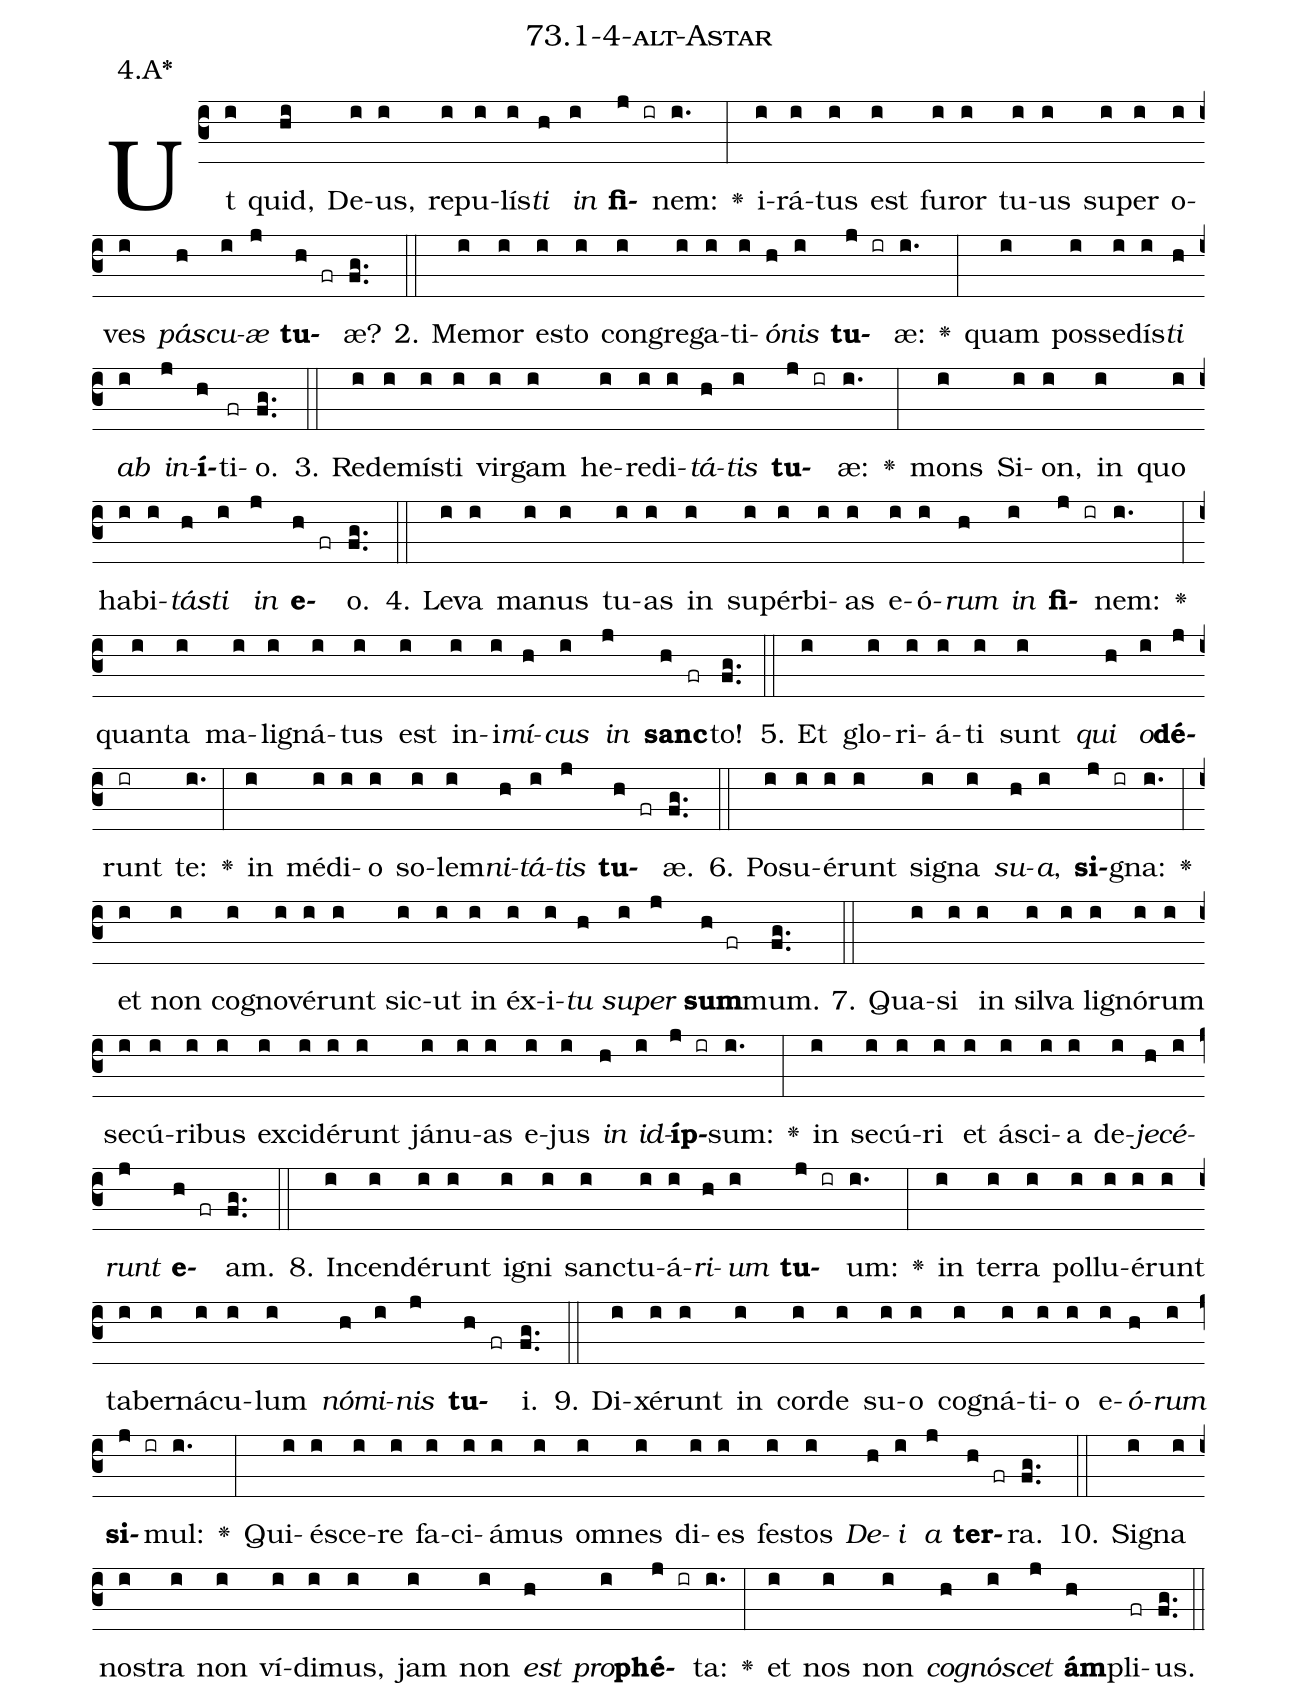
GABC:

name: 73.1-4-alt-Astar;
annotation: 4.A*;
%%
(c3)Ut(i) quid,(hi) De(i)us,(i) re(i)pu(i)lís(i)<i>ti</i>(h) <i>in</i>(i) <b>fi</b>(j ir)nem:(i.) <v>\greheightstar</v>(:) i(i)rá(i)tus(i) est(i) fu(i)ror(i) tu(i)us(i) su(i)per(i) o(i)ves(i) <i>pás</i>(h)<i>cu</i>(i)<i>æ</i>(j) <b>tu</b>(h fr)æ?(fg..) (::)
2. Me(i)mor(i) es(i)to(i) con(i)gre(i)ga(i)ti(i)<i>ó</i>(h)<i>nis</i>(i) <b>tu</b>(j ir)æ:(i.) <v>\greheightstar</v>(:) quam(i) pos(i)se(i)dís(i)<i>ti</i>(h) <i>ab</i>(i) <i>in</i>(j)<b>í</b>(h)ti(fr)o.(fg..) (::)
3. Red(i)e(i)mís(i)ti(i) vir(i)gam(i) he(i)re(i)di(i)<i>tá</i>(h)<i>tis</i>(i) <b>tu</b>(j ir)æ:(i.) <v>\greheightstar</v>(:) mons(i) Si(i)on,(i) in(i) quo(i) ha(i)bi(i)<i>tás</i>(h)<i>ti</i>(i) <i>in</i>(j) <b>e</b>(h fr)o.(fg..) (::)
4. Le(i)va(i) ma(i)nus(i) tu(i)as(i) in(i) su(i)pér(i)bi(i)as(i) e(i)ó(i)<i>rum</i>(h) <i>in</i>(i) <b>fi</b>(j ir)nem:(i.) <v>\greheightstar</v>(:) quan(i)ta(i) ma(i)li(i)gná(i)tus(i) est(i) in(i)i(i)<i>mí</i>(h)<i>cus</i>(i) <i>in</i>(j) <b>sanc</b>(h fr)to!(fg..) (::)
5. Et(i) glo(i)ri(i)á(i)ti(i) sunt(i) <i>qui</i>(h) <i>o</i>(i)<b>dé</b>(j)runt(ir) te:(i.) <v>\greheightstar</v>(:) in(i) mé(i)di(i)o(i) so(i)lem(i)<i>ni</i>(h)<i>tá</i>(i)<i>tis</i>(j) <b>tu</b>(h fr)æ.(fg..) (::)
6. Po(i)su(i)é(i)runt(i) si(i)gna(i) <i>su</i>(h)<i>a</i>,(i) <b>si</b>(j ir)gna:(i.) <v>\greheightstar</v>(:) et(i) non(i) co(i)gno(i)vé(i)runt(i) sic(i)ut(i) in(i) éx(i)i(i)<i>tu</i>(h) <i>su</i>(i)<i>per</i>(j) <b>sum</b>(h fr)mum.(fg..) (::)
7. Qua(i)si(i) in(i) sil(i)va(i) li(i)gnó(i)rum(i) se(i)cú(i)ri(i)bus(i) ex(i)ci(i)dé(i)runt(i) já(i)nu(i)as(i) e(i)jus(i) <i>in</i>(h) <i>id</i>(i)<b>íp</b>(j ir)sum:(i.) <v>\greheightstar</v>(:) in(i) se(i)cú(i)ri(i) et(i) á(i)sci(i)a(i) de(i)<i>je</i>(h)<i>cé</i>(i)<i>runt</i>(j) <b>e</b>(h fr)am.(fg..) (::)
8. In(i)cen(i)dé(i)runt(i) i(i)gni(i) sanc(i)tu(i)á(i)<i>ri</i>(h)<i>um</i>(i) <b>tu</b>(j ir)um:(i.) <v>\greheightstar</v>(:) in(i) ter(i)ra(i) pol(i)lu(i)é(i)runt(i) ta(i)ber(i)ná(i)cu(i)lum(i) <i>nó</i>(h)<i>mi</i>(i)<i>nis</i>(j) <b>tu</b>(h fr)i.(fg..) (::)
9. Di(i)xé(i)runt(i) in(i) cor(i)de(i) su(i)o(i) co(i)gná(i)ti(i)o(i) e(i)<i>ó</i>(h)<i>rum</i>(i) <b>si</b>(j ir)mul:(i.) <v>\greheightstar</v>(:) Qui(i)é(i)sce(i)re(i) fa(i)ci(i)á(i)mus(i) om(i)nes(i) di(i)es(i) fes(i)tos(i) <i>De</i>(h)<i>i</i>(i) <i>a</i>(j) <b>ter</b>(h fr)ra.(fg..) (::)
10. Si(i)gna(i) nos(i)tra(i) non(i) ví(i)di(i)mus,(i) jam(i) non(i) <i>est</i>(h) <i>pro</i>(i)<b>phé</b>(j ir)ta:(i.) <v>\greheightstar</v>(:) et(i) nos(i) non(i) <i>co</i>(h)<i>gnó</i>(i)<i>scet</i>(j) <b>ám</b>(h)pli(fr)us.(fg..) (::)
